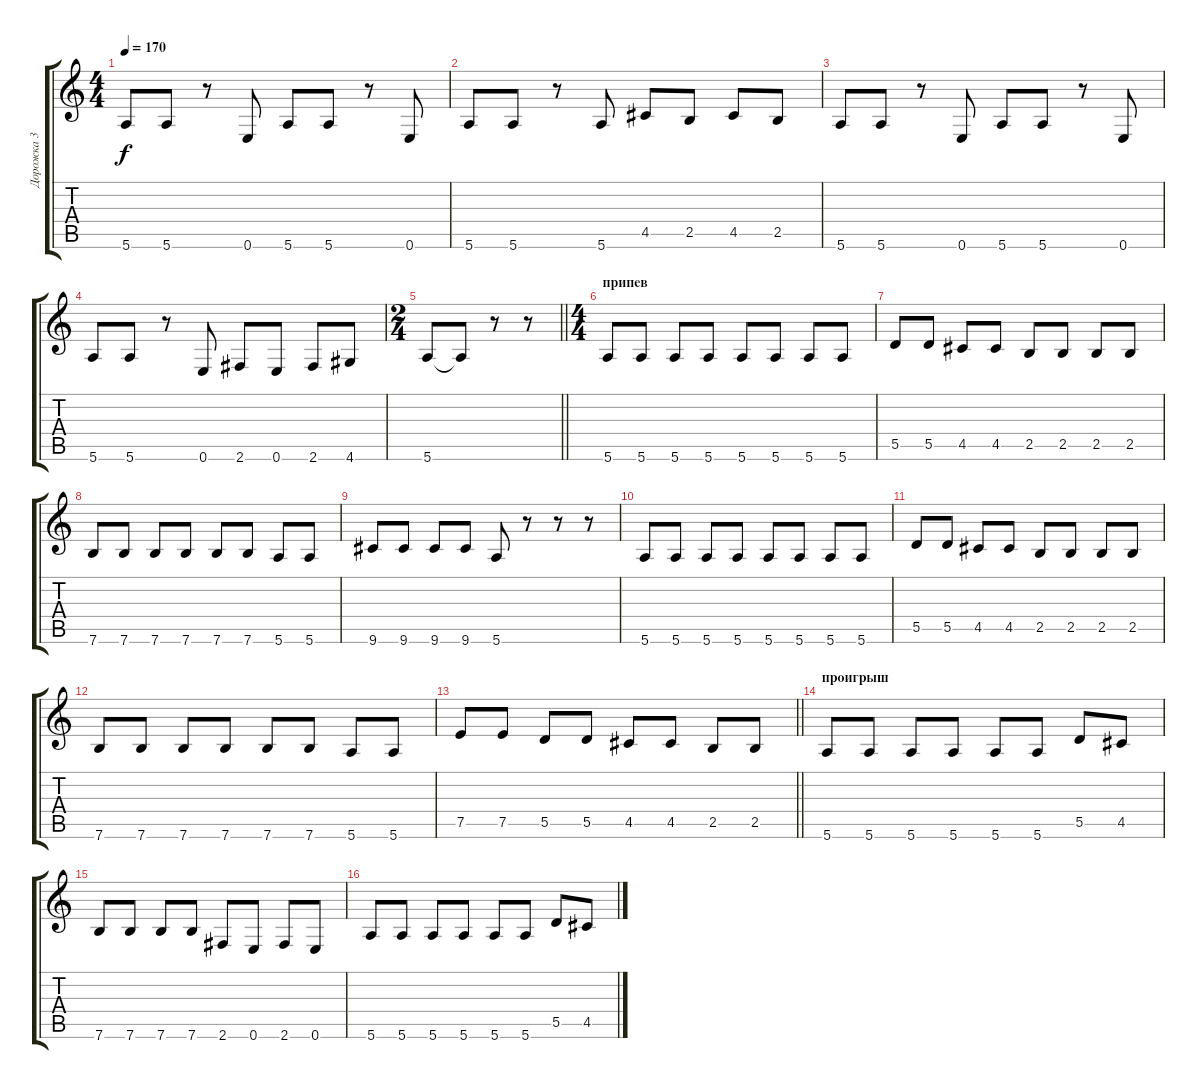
\track ("Дорожка 3" "Дорожка 3") {instrument distortionguitar}
\staff {score tabs}
\tuning (E4 B3 G3 D3 A2 E2) {hide}
\ts (4 4)
\tempo 170
\clef g2
\ks c
5.6.8{dy f} 5.6.8 r.8 0.6.8 5.6.8 5.6.8 r.8 0.6.8 |
5.6.8 5.6.8 r.8 5.6.8 4.5.8 2.5.8 4.5.8 2.5.8 |
5.6.8 5.6.8 r.8 0.6.8 5.6.8 5.6.8 r.8 0.6.8 |
5.6.8 5.6.8 r.8 0.6.8 2.6.8 0.6.8 2.6.8 4.6.8 |
\ts (2 4)
\barLineRight lightlight
5.6.8 5.6{t}.8 r.8 r.8 |
\ts (4 4)
\section ("" "припев")
5.6.8 5.6.8 5.6.8 5.6.8 5.6.8 5.6.8 5.6.8 5.6.8 |
5.5.8 5.5.8 4.5.8 4.5.8 2.5.8 2.5.8 2.5.8 2.5.8 |
7.6.8 7.6.8 7.6.8 7.6.8 7.6.8 7.6.8 5.6.8 5.6.8 |
9.6.8 9.6.8 9.6.8 9.6.8 5.6.8 r.8 r.8 r.8 |
5.6.8 5.6.8 5.6.8 5.6.8 5.6.8 5.6.8 5.6.8 5.6.8 |
5.5.8 5.5.8 4.5.8 4.5.8 2.5.8 2.5.8 2.5.8 2.5.8 |
7.6.8 7.6.8 7.6.8 7.6.8 7.6.8 7.6.8 5.6.8 5.6.8 |
\barLineRight lightlight
7.5.8 7.5.8 5.5.8 5.5.8 4.5.8 4.5.8 2.5.8 2.5.8 |
\section ("" "проигрыш")
5.6.8 5.6.8 5.6.8 5.6.8 5.6.8 5.6.8 5.5.8 4.5.8 |
7.6.8 7.6.8 7.6.8 7.6.8 2.6.8 0.6.8 2.6.8 0.6.8 |
5.6.8 5.6.8 5.6.8 5.6.8 5.6.8 5.6.8 5.5.8 4.5.8
